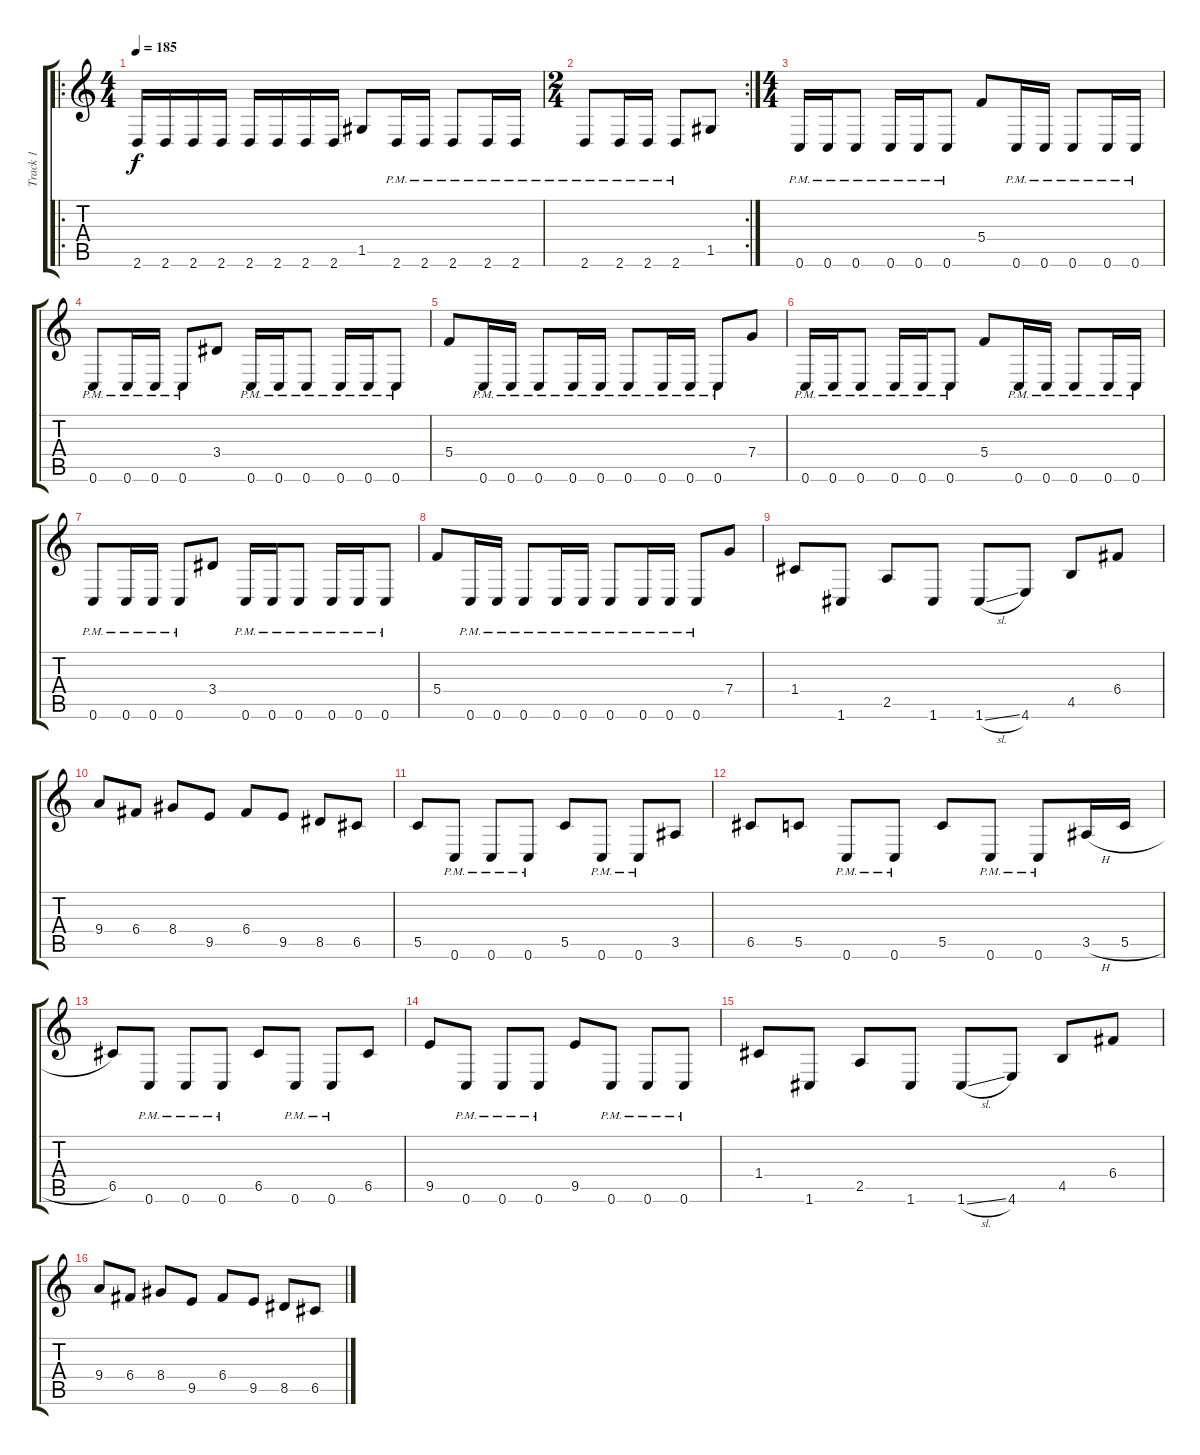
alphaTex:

\track ("Track 1" "Track 1") {instrument distortionguitar}
\staff {score tabs}
\tuning (D4 A3 F3 C3 G2 C2) {hide}
\ro
\ts (4 4)
\tempo 185
\clef g2
\ks c
2.6.16{dy f} 2.6.16 2.6.16 2.6.16 2.6.16 2.6.16 2.6.16 2.6.16 1.5.8 2.6{pm}.16 2.6{pm}.16 2.6{pm}.8 2.6{pm}.16 2.6{pm}.16 |
\rc 2
\ts (2 4)
2.6{pm}.8 2.6{pm}.16 2.6{pm}.16 2.6{pm}.8 1.5.8 |
\ts (4 4)
0.6{pm}.16 0.6{pm}.16 0.6{pm}.8 0.6{pm}.16 0.6{pm}.16 0.6{pm}.8 5.4.8 0.6{pm}.16 0.6{pm}.16 0.6{pm}.8 0.6{pm}.16 0.6{pm}.16 |
0.6{pm}.8 0.6{pm}.16 0.6{pm}.16 0.6{pm}.8 3.4.8 0.6{pm}.16 0.6{pm}.16 0.6{pm}.8 0.6{pm}.16 0.6{pm}.16 0.6{pm}.8 |
5.4.8 0.6{pm}.16 0.6{pm}.16 0.6{pm}.8 0.6{pm}.16 0.6{pm}.16 0.6{pm}.8 0.6{pm}.16 0.6{pm}.16 0.6{pm}.8 7.4.8 |
0.6{pm}.16 0.6{pm}.16 0.6{pm}.8 0.6{pm}.16 0.6{pm}.16 0.6{pm}.8 5.4.8 0.6{pm}.16 0.6{pm}.16 0.6{pm}.8 0.6{pm}.16 0.6{pm}.16 |
0.6{pm}.8 0.6{pm}.16 0.6{pm}.16 0.6{pm}.8 3.4.8 0.6{pm}.16 0.6{pm}.16 0.6{pm}.8 0.6{pm}.16 0.6{pm}.16 0.6{pm}.8 |
5.4.8 0.6{pm}.16 0.6{pm}.16 0.6{pm}.8 0.6{pm}.16 0.6{pm}.16 0.6{pm}.8 0.6{pm}.16 0.6{pm}.16 0.6{pm}.8 7.4.8 |
1.4.8 1.6.8 2.5.8 1.6.8 1.6{sl}.8 4.6.8 4.5.8 6.4.8 |
9.4.8 6.4.8 8.4.8 9.5.8 6.4.8 9.5.8 8.5.8 6.5.8 |
5.5.8 0.6{pm}.8 0.6{pm}.8 0.6{pm}.8 5.5.8 0.6{pm}.8 0.6{pm}.8 3.5.8 |
6.5.8 5.5.8 0.6{pm}.8 0.6{pm}.8 5.5.8 0.6{pm}.8 0.6{pm}.8 3.5{h}.16 5.5{h}.16 |
6.5.8 0.6{pm}.8 0.6{pm}.8 0.6{pm}.8 6.5.8 0.6{pm}.8 0.6{pm}.8 6.5.8 |
9.5.8 0.6{pm}.8 0.6{pm}.8 0.6{pm}.8 9.5.8 0.6{pm}.8 0.6{pm}.8 0.6{pm}.8 |
1.4.8 1.6.8 2.5.8 1.6.8 1.6{sl}.8 4.6.8 4.5.8 6.4.8 |
9.4.8 6.4.8 8.4.8 9.5.8 6.4.8 9.5.8 8.5.8 6.5.8
